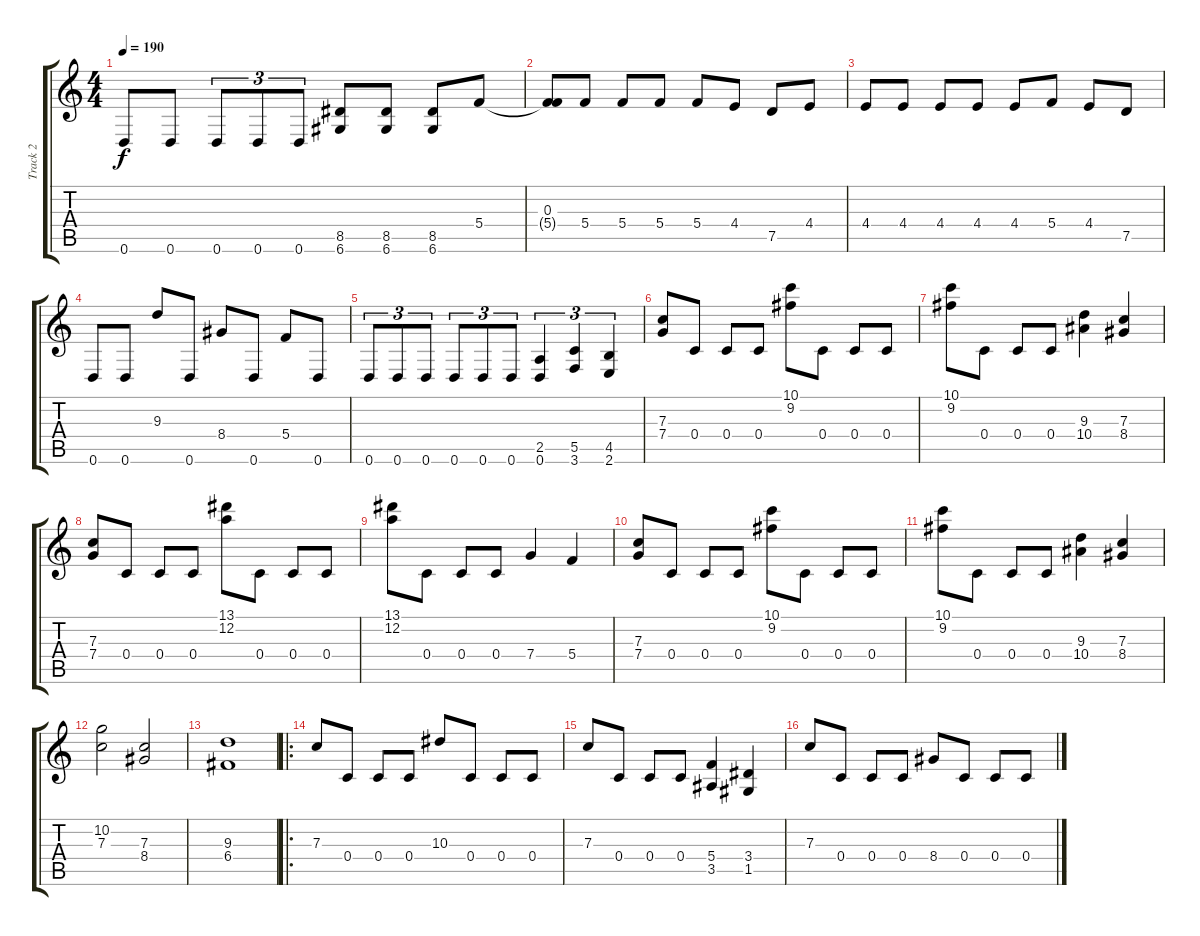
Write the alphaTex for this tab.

\track ("Track 2" "Track 2") {instrument distortionguitar}
\staff {score tabs}
\tuning (D4 A3 F3 C3 G2 D2) {hide}
\ts (4 4)
\tempo 190
\clef g2
\ks c
0.6.8{dy f} 0.6.8 0.6.8{tu (3 2)} 0.6.8{tu (3 2)} 0.6.8{tu (3 2)} (8.5 6.6).8 (8.5 6.6).8 (8.5 6.6).8 5.4.8 |
(0.3 5.4{t}).8 5.4.8 5.4.8 5.4.8 5.4.8 4.4.8 7.5.8 4.4.8 |
4.4.8 4.4.8 4.4.8 4.4.8 4.4.8 5.4.8 4.4.8 7.5.8 |
0.6.8 0.6.8 9.3.8 0.6.8 8.4.8 0.6.8 5.4.8 0.6.8 |
0.6.8{tu (3 2)} 0.6.8{tu (3 2)} 0.6.8{tu (3 2)} 0.6.8{tu (3 2)} 0.6.8{tu (3 2)} 0.6.8{tu (3 2)} (2.5 0.6).4{tu (3 2)} (5.5 3.6).4{tu (3 2)} (4.5 2.6).4{tu (3 2)} |
(7.3 7.4).8 0.4.8 0.4.8 0.4.8 (10.1 9.2).8 0.4.8 0.4.8 0.4.8 |
(10.1 9.2).8 0.4.8 0.4.8 0.4.8 (9.3 10.4).4 (7.3 8.4).4 |
(7.3 7.4).8 0.4.8 0.4.8 0.4.8 (13.1 12.2).8 0.4.8 0.4.8 0.4.8 |
(13.1 12.2).8 0.4.8 0.4.8 0.4.8 7.4.4 5.4.4 |
(7.3 7.4).8 0.4.8 0.4.8 0.4.8 (10.1 9.2).8 0.4.8 0.4.8 0.4.8 |
(10.1 9.2).8 0.4.8 0.4.8 0.4.8 (9.3 10.4).4 (7.3 8.4).4 |
(10.2 7.3).2 (7.3 8.4).2 |
(9.3 6.4).1 |
\ro
7.3.8 0.4.8 0.4.8 0.4.8 10.3.8 0.4.8 0.4.8 0.4.8 |
7.3.8 0.4.8 0.4.8 0.4.8 (5.4 3.5).4 (3.4 1.5).4 |
7.3.8 0.4.8 0.4.8 0.4.8 8.4.8 0.4.8 0.4.8 0.4.8
